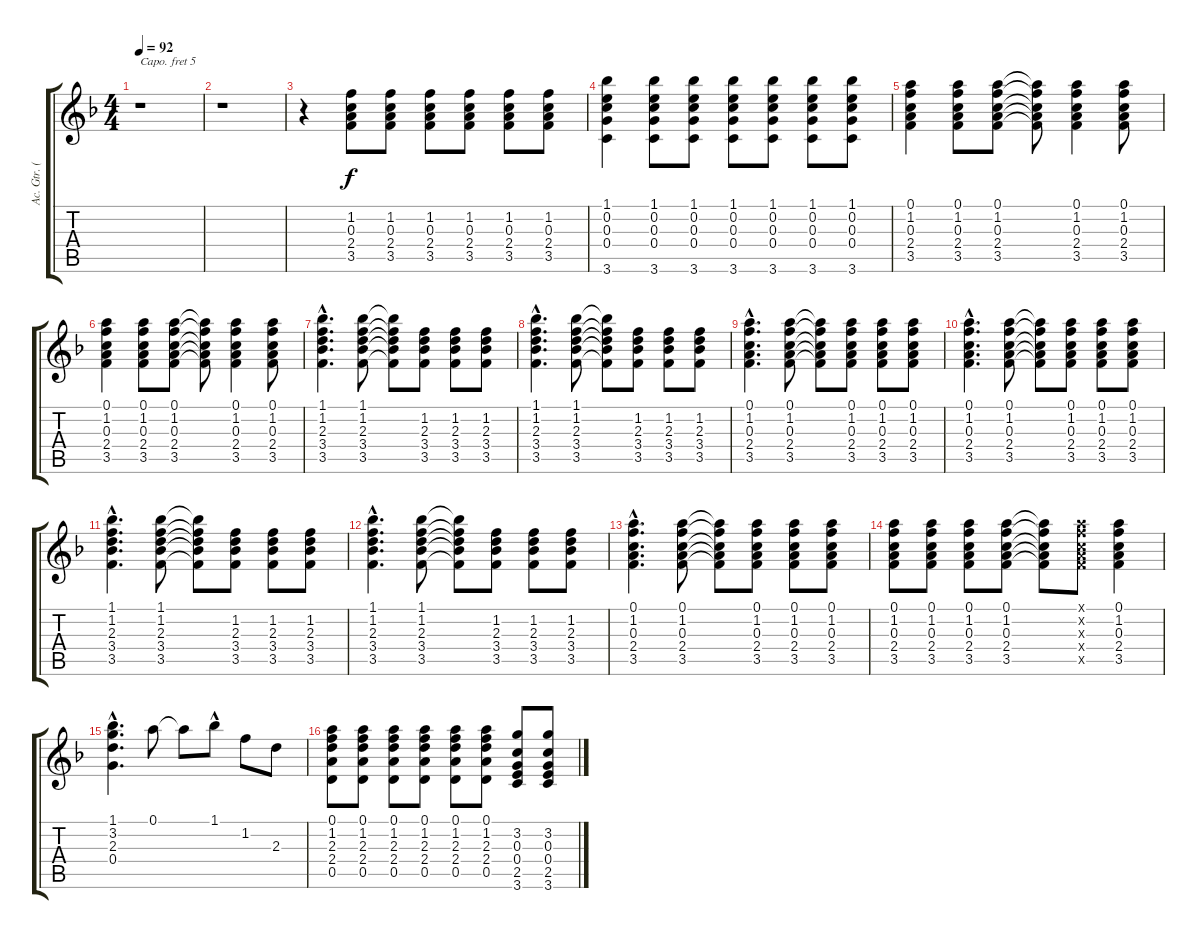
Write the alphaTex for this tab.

\track ("Ac. Gtr. (Capo 5)" "Ac. Gtr. (") {instrument acousticguitarnylon}
\staff {score tabs}
\capo 5
\tuning (E4 B3 G3 D3 A2 E2) {hide}
\ts (4 4)
\tempo 92
\clef g2
\ks f
r.1{dy f instrument acousticguitarnylon} |
r.1 |
r.4 (1.2 0.3 2.4 3.5).8 (1.2 0.3 2.4 3.5).8 (1.2 0.3 2.4 3.5).8 (1.2 0.3 2.4 3.5).8 (1.2 0.3 2.4 3.5).8 (1.2 0.3 2.4 3.5).8 |
(1.1 0.2 0.3 0.4 3.6).4 (1.1 0.2 0.3 0.4 3.6).8 (1.1 0.2 0.3 0.4 3.6).8 (1.1 0.2 0.3 0.4 3.6).8 (1.1 0.2 0.3 0.4 3.6).8 (1.1 0.2 0.3 0.4 3.6).8 (1.1 0.2 0.3 0.4 3.6).8 |
(0.1 1.2 0.3 2.4 3.5).4 (0.1 1.2 0.3 2.4 3.5).8 (0.1 1.2 0.3 2.4 3.5).8 (0.1{t} 1.2{t} 0.3{t} 2.4{t} 3.5{t}).8 (0.1 1.2 0.3 2.4 3.5).4 (0.1 1.2 0.3 2.4 3.5).8 |
(0.1 1.2 0.3 2.4 3.5).4 (0.1 1.2 0.3 2.4 3.5).8 (0.1 1.2 0.3 2.4 3.5).8 (0.1{t} 1.2{t} 0.3{t} 2.4{t} 3.5{t}).8 (0.1 1.2 0.3 2.4 3.5).4 (0.1 1.2 0.3 2.4 3.5).8 |
(1.1{hac} 1.2{hac} 2.3{hac} 3.4{hac} 3.5{hac}).4{d} (1.1 1.2 2.3 3.4 3.5).8 (1.1{t} 1.2{t} 2.3{t} 3.4{t} 3.5{t}).8 (1.2 2.3 3.4 3.5).8 (1.2 2.3 3.4 3.5).8 (1.2 2.3 3.4 3.5).8 |
(1.1{hac} 1.2{hac} 2.3{hac} 3.4{hac} 3.5{hac}).4{d} (1.1 1.2 2.3 3.4 3.5).8 (1.1{t} 1.2{t} 2.3{t} 3.4{t} 3.5{t}).8 (1.2 2.3 3.4 3.5).8 (1.2 2.3 3.4 3.5).8 (1.2 2.3 3.4 3.5).8 |
(0.1{hac} 1.2{hac} 0.3{hac} 2.4{hac} 3.5{hac}).4{d} (0.1 1.2 0.3 2.4 3.5).8 (0.1{t} 1.2{t} 0.3{t} 2.4{t} 3.5{t}).8 (0.1 1.2 0.3 2.4 3.5).8 (0.1 1.2 0.3 2.4 3.5).8 (0.1 1.2 0.3 2.4 3.5).8 |
(0.1{hac} 1.2{hac} 0.3{hac} 2.4{hac} 3.5{hac}).4{d} (0.1 1.2 0.3 2.4 3.5).8 (0.1{t} 1.2{t} 0.3{t} 2.4{t} 3.5{t}).8 (0.1 1.2 0.3 2.4 3.5).8 (0.1 1.2 0.3 2.4 3.5).8 (0.1 1.2 0.3 2.4 3.5).8 |
(1.1{hac} 1.2{hac} 2.3{hac} 3.4{hac} 3.5{hac}).4{d} (1.1 1.2 2.3 3.4 3.5).8 (1.1{t} 1.2{t} 2.3{t} 3.4{t} 3.5{t}).8 (1.2 2.3 3.4 3.5).8 (1.2 2.3 3.4 3.5).8 (1.2 2.3 3.4 3.5).8 |
(1.1{hac} 1.2{hac} 2.3{hac} 3.4{hac} 3.5{hac}).4{d} (1.1 1.2 2.3 3.4 3.5).8 (1.1{t} 1.2{t} 2.3{t} 3.4{t} 3.5{t}).8 (1.2 2.3 3.4 3.5).8 (1.2 2.3 3.4 3.5).8 (1.2 2.3 3.4 3.5).8 |
(0.1{hac} 1.2{hac} 0.3{hac} 2.4{hac} 3.5{hac}).4{d} (0.1 1.2 0.3 2.4 3.5).8 (0.1{t} 1.2{t} 0.3{t} 2.4{t} 3.5{t}).8 (0.1 1.2 0.3 2.4 3.5).8 (0.1 1.2 0.3 2.4 3.5).8 (0.1 1.2 0.3 2.4 3.5).8 |
(0.1 1.2 0.3 2.4 3.5).8 (0.1 1.2 0.3 2.4 3.5).8 (0.1 1.2 0.3 2.4 3.5).8 (0.1 1.2 0.3 2.4 3.5).8 (0.1{t} 1.2{t} 0.3{t} 2.4{t} 3.5{t}).8 (0.1{x} 1.2{x} 0.3{x} 2.4{x} 3.5{x}).8 (0.1 1.2 0.3 2.4 3.5).4 |
(1.1{hac} 3.2 2.3 0.4).4{d} 0.1.8 0.1{t}.8 1.1{hac}.8 1.2.8 2.3.8 |
(0.1 1.2 2.3 2.4 0.5).8 (0.1 1.2 2.3 2.4 0.5).8 (0.1 1.2 2.3 2.4 0.5).8 (0.1 1.2 2.3 2.4 0.5).8 (0.1 1.2 2.3 2.4 0.5).8 (0.1 1.2 2.3 2.4 0.5).8 (3.2 0.3 0.4 2.5 3.6).8 (3.2 0.3 0.4 2.5 3.6).8
